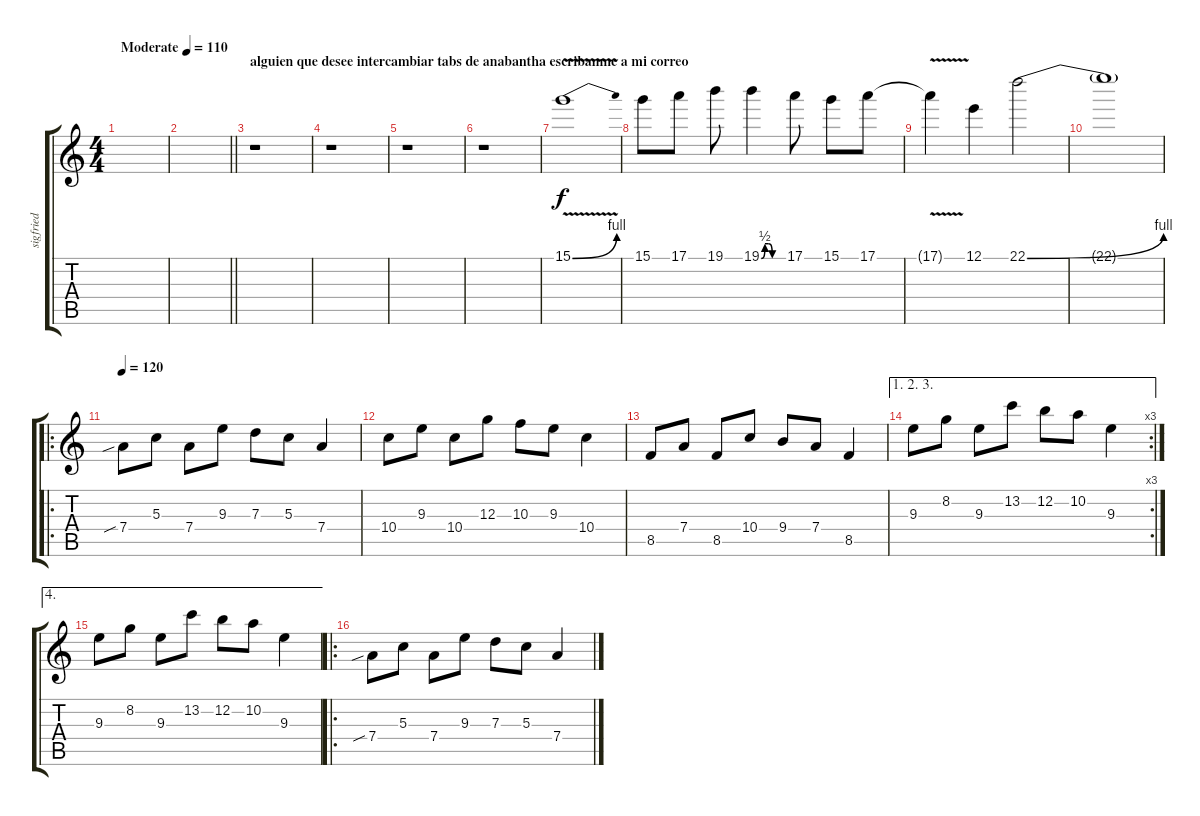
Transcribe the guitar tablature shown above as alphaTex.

\track ("sigfried" "sigfried") {instrument overdrivenguitar}
\staff {score tabs}
\tuning (E4 B3 G3 D3 A2 E2) {hide}
\ts (4 4)
\tempo (110 "Moderate")
\clef g2
\ks c
|
\barLineRight lightlight
|
\section ("" "alguien que desee intercambiar tabs de anabantha escribanme a mi correo")
r.1 |
r.1 |
r.1 |
r.1 |
15.1{be (bend 0 0 60 4) v}.1 |
15.1.8 17.1.8 19.1.8 19.1{be (custom 0 0 10 2 20 2 30 0 60 0)}.4 17.1.8 15.1.8 17.1.8 |
17.1{v t}.4 12.1.4 22.1{be (bend 0 0 60 4)}.2 |
22.1{t}.1 |
\ro
\tempo 120
7.4{sib}.8 5.3.8 7.4.8 9.3.8 7.3.8 5.3.8 7.4.4 |
10.4.8 9.3.8 10.4.8 12.3.8 10.3.8 9.3.8 10.4.4 |
8.5.8 7.4.8 8.5.8 10.4.8 9.4.8 7.4.8 8.5.4 |
\ae (1 2 3)
\rc 3
9.3.8 8.2.8 9.3.8 13.2.8 12.2.8 10.2.8 9.3.4 |
\ae 4
9.3.8 8.2.8 9.3.8 13.2.8 12.2.8 10.2.8 9.3.4 |
\ro
7.4{sib}.8 5.3.8 7.4.8 9.3.8 7.3.8 5.3.8 7.4.4
